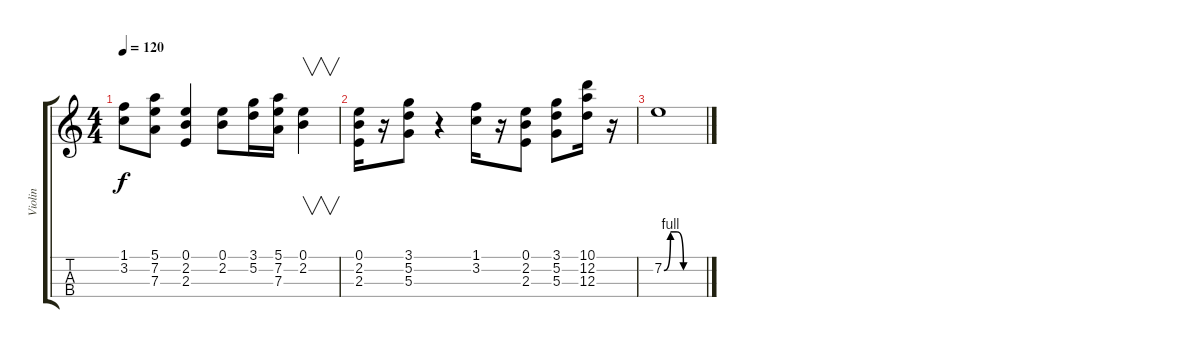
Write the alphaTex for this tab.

\track ("Violin" "Violin") {instrument violin}
\staff {score tabs}
\tuning (E5 A4 D4 G3) {hide}
\ts (4 4)
\tempo 120
\clef g2
\ks c
(1.1 3.2).8{dy f} (5.1 7.2 7.3).8 (0.1 2.2 2.3).4 (0.1 2.2).8 (3.1 5.2).16 (5.1 7.2 7.3).16 (0.1 2.2).4{v} |
(0.1 2.2 2.3).16 r.16 (3.1 5.2 5.3).8 r.4 (1.1 3.2).16 r.16 (0.1 2.2 2.3).8 (3.1 5.2 5.3).8 (10.1 12.2 12.3).16 r.16 |
7.2{be (custom 0 0 10 4 20 4 30 0 60 0)}.1
